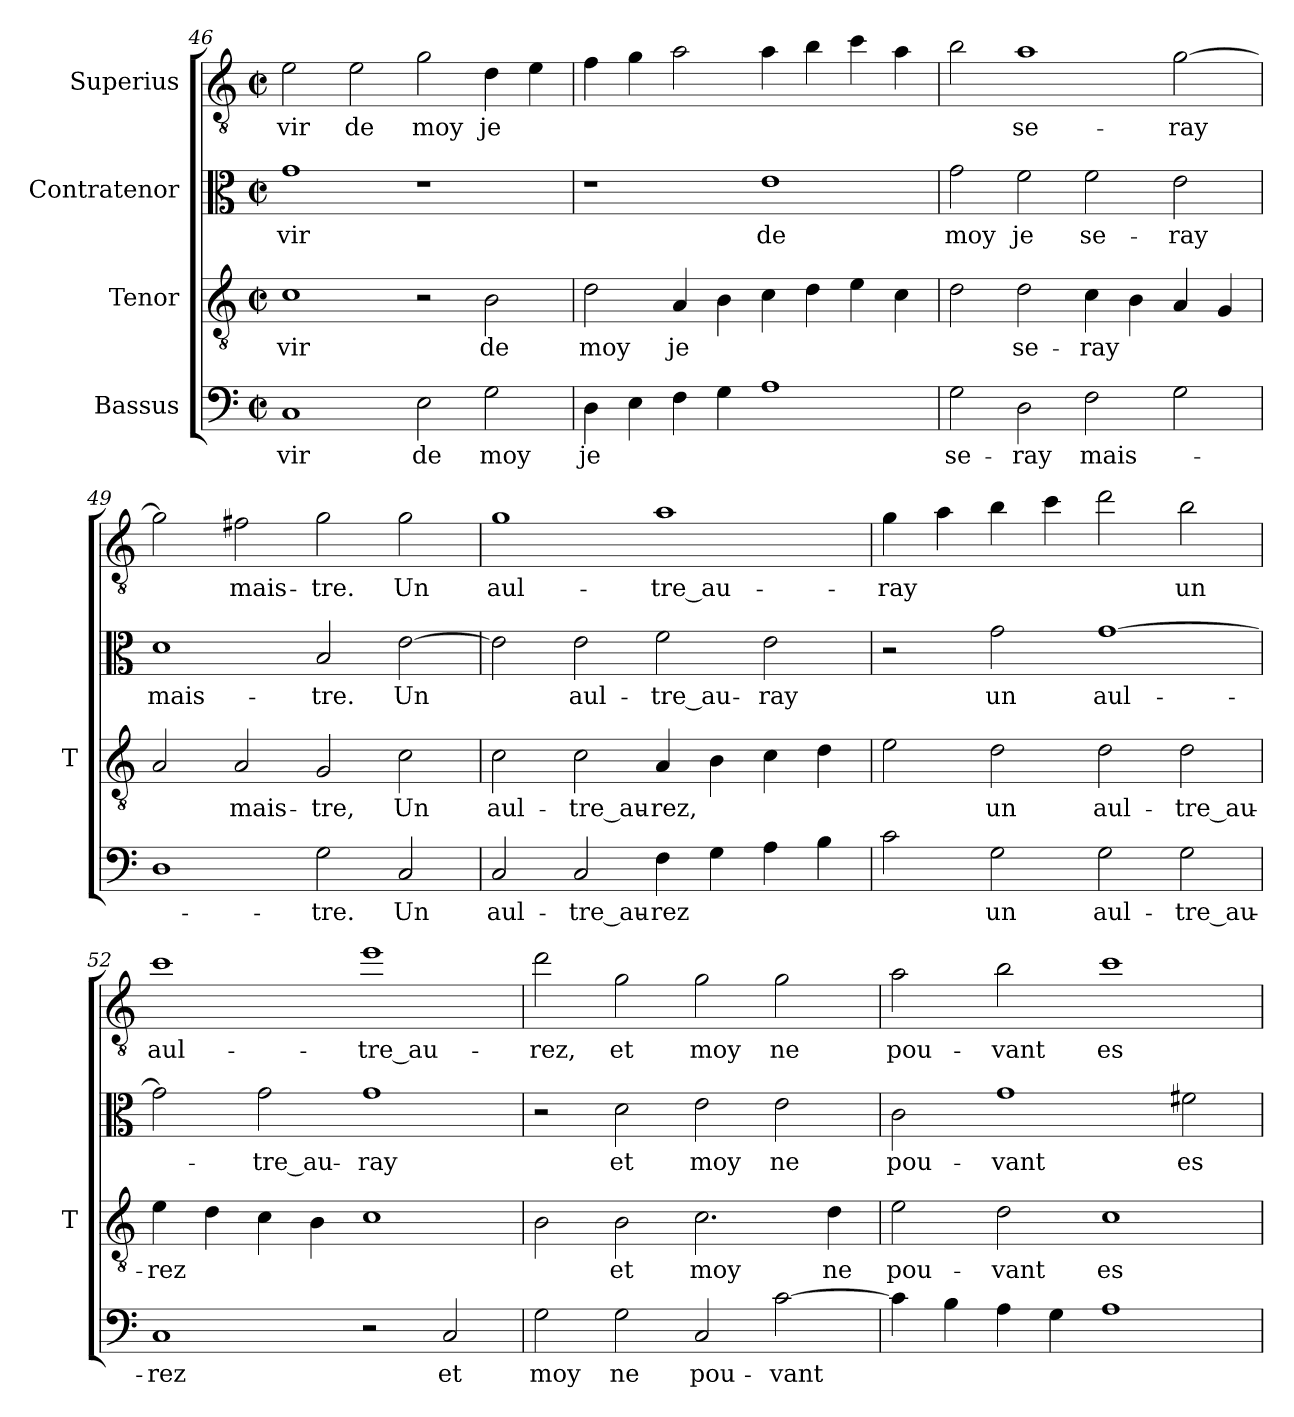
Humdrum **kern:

**kern	**text	**kern	**text	**kern	**text	**kern	**text
*part4	*part4	*part3	*part3	*part2	*part2	*part1	*part1
*staff4	*staff4	*staff3	*staff3	*staff2	*staff2	*staff1	*staff1
*I"Bassus	*	*I"Tenor	*	*I"Contratenor	*	*I"Superius	*
*	*	*I'T	*	*	*	*	*
*clefF4	*	*clefGv2	*	*clefC3	*	*clefGv2	*
*k[]	*	*k[]	*	*k[]	*	*k[]	*
*C:	*	*C:	*	*C:	*	*C:	*
*M2/2	*	*M2/2	*	*M2/2	*	*M2/2	*
*met(c|)	*	*met(c|)	*	*met(c|)	*	*met(c|)	*
=46	=46	=46	=46	=46	=46	=46	=46
1C	-vir	1c	-vir	1g	-vir	2e	-vir
.	.	.	.	.	.	2e	-de
2E	-de	2r	.	1r	.	2g	-moy
2G	-moy	2B	-de	.	.	4d	-je
.	.	.	.	.	.	4e	.
=47	=47	=47	=47	=47	=47	=47	=47
4D	-je	2d	-moy	1r	.	4f	.
4E	.	.	.	.	.	4g	.
4F	.	4A	-je	.	.	2a	.
4G	.	4B	.	.	.	.	.
1A	.	4c	.	1e	-de	4a	.
.	.	4d	.	.	.	4b	.
.	.	4e	.	.	.	4cc	.
.	.	4c	.	.	.	4a	.
!!LO:PB:g=z
=48	=48	=48	=48	=48	=48	=48	=48
2G	se-	2d	.	2g	-moy	2b	.
2D	-ray	2d	se-	2f	-je	1a	se-
2F	mais-	4c	-ray	2f	se-	.	.
.	.	4B	.	.	.	.	.
2G	.	4A	.	2e	-ray	[2g	-ray
.	.	4G	.	.	.	.	.
=49	=49	=49	=49	=49	=49	=49	=49
1D	.	2A	.	1d	mais-	2g]	.
.	.	2A	mais-	.	.	2f#X	mais-
2G	-tre.	2G	-tre,	2B	-tre.	2g	-tre.
2C	-Un	2c	-Un	[2e	-Un	2g	-Un
=50	=50	=50	=50	=50	=50	=50	=50
2C	aul-	2c	aul-	2e]	.	1g	aul-
2C	tre_au-	2c	tre_au-	2e	aul-	.	.
4F	-rez	4A	-rez,	2f	tre_au-	1a	tre_au-
4G	.	4B	.	.	.	.	.
4A	.	4c	.	2e	-ray	.	.
4B	.	4d	.	.	.	.	.
=51	=51	=51	=51	=51	=51	=51	=51
2c	.	2e	.	2r	.	4g	-ray
.	.	.	.	.	.	4a	.
2G	-un	2d	-un	2g	-un	4b	.
.	.	.	.	.	.	4cc	.
2G	aul-	2d	aul-	[1g	aul-	2dd	.
2G	tre_au-	2d	tre_au-	.	.	2b	-un
!!LO:LB:g=z
=52	=52	=52	=52	=52	=52	=52	=52
1C	-rez	4e	-rez	2g]	.	1cc	aul-
.	.	4d	.	.	.	.	.
.	.	4c	.	2g	tre_au-	.	.
.	.	4B	.	.	.	.	.
2r	.	1c	.	1g	-ray	1ee	tre_au-
2C	-et	.	.	.	.	.	.
=53	=53	=53	=53	=53	=53	=53	=53
2G	-moy	2B	.	2r	.	2dd	-rez,
2G	-ne	2B	-et	2d	-et	2g	-et
2C	pou-	2.c	-moy	2e	-moy	2g	-moy
[2c	-vant	.	.	2e	-ne	2g	-ne
.	.	4d	-ne	.	.	.	.
=54	=54	=54	=54	=54	=54	=54	=54
4c]	.	2e	pou-	2c	pou-	2a	pou-
4B	.	.	.	.	.	.	.
4A	.	2d	-vant	1g	-vant	2b	-vant
4G	.	.	.	.	.	.	.
1A	.	1c	es-	.	.	1cc	es-
.	.	.	.	2f#X	es-	.	.
=	=	=	=	=	=	=	=
*-	*-	*-	*-	*-	*-	*-	*-
